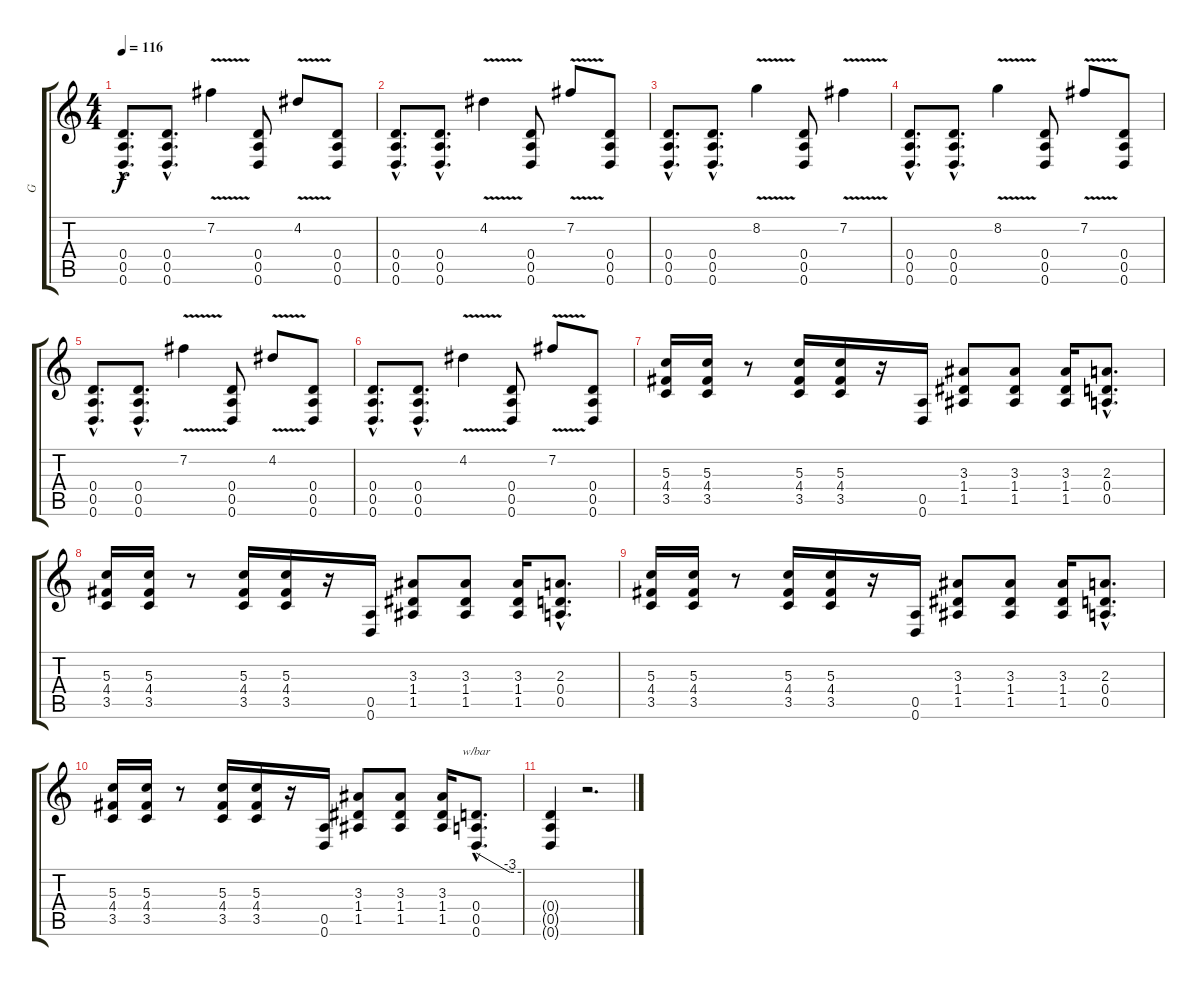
\track ("G" "G") {instrument distortionguitar}
\staff {score tabs}
\tuning (E4 B3 G3 D3 A2 D2) {hide}
\ts (4 4)
\tempo 116
\clef g2
\ks c
(0.4{hac} 0.5{hac} 0.6{hac}).8{d dy f} (0.4{hac} 0.5{hac} 0.6{hac}).8{d} 7.2{v}.4 (0.4 0.5 0.6).8 4.2{v}.8 (0.4 0.5 0.6).8 |
(0.4{hac} 0.5{hac} 0.6{hac}).8{d} (0.4{hac} 0.5{hac} 0.6{hac}).8{d} 4.2{v}.4 (0.4 0.5 0.6).8 7.2{v}.8 (0.4 0.5 0.6).8 |
(0.4{hac} 0.5{hac} 0.6{hac}).8{d} (0.4{hac} 0.5{hac} 0.6{hac}).8{d} 8.2{v}.4 (0.4 0.5 0.6).8 7.2{v}.4 |
(0.4{hac} 0.5{hac} 0.6{hac}).8{d} (0.4{hac} 0.5{hac} 0.6{hac}).8{d} 8.2{v}.4 (0.4 0.5 0.6).8 7.2{v}.8 (0.4 0.5 0.6).8 |
(0.4{hac} 0.5{hac} 0.6{hac}).8{d} (0.4{hac} 0.5{hac} 0.6{hac}).8{d} 7.2{v}.4 (0.4 0.5 0.6).8 4.2{v}.8 (0.4 0.5 0.6).8 |
(0.4{hac} 0.5{hac} 0.6{hac}).8{d} (0.4{hac} 0.5{hac} 0.6{hac}).8{d} 4.2{v}.4 (0.4 0.5 0.6).8 7.2{v}.8 (0.4 0.5 0.6).8 |
(5.3 4.4 3.5).16 (5.3 4.4 3.5).16 r.8 (5.3 4.4 3.5).16 (5.3 4.4 3.5).16 r.16 (0.5 0.6).16 (3.3 1.4 1.5).8 (3.3 1.4 1.5).8 (3.3 1.4 1.5).16 (2.3{hac} 0.4{hac} 0.5{hac}).8{d} |
(5.3 4.4 3.5).16 (5.3 4.4 3.5).16 r.8 (5.3 4.4 3.5).16 (5.3 4.4 3.5).16 r.16 (0.5 0.6).16 (3.3 1.4 1.5).8 (3.3 1.4 1.5).8 (3.3 1.4 1.5).16 (2.3{hac} 0.4{hac} 0.5{hac}).8{d} |
(5.3 4.4 3.5).16 (5.3 4.4 3.5).16 r.8 (5.3 4.4 3.5).16 (5.3 4.4 3.5).16 r.16 (0.5 0.6).16 (3.3 1.4 1.5).8 (3.3 1.4 1.5).8 (3.3 1.4 1.5).16 (2.3{hac} 0.4{hac} 0.5{hac}).8{d} |
(5.3 4.4 3.5).16 (5.3 4.4 3.5).16 r.8 (5.3 4.4 3.5).16 (5.3 4.4 3.5).16 r.16 (0.5 0.6).16 (3.3 1.4 1.5).8 (3.3 1.4 1.5).8 (3.3 1.4 1.5).16 (0.4{hac} 0.5{hac} 0.6{hac}).8{d tbe (custom default 0 0 45 -12 60 -12)} |
(0.4{t} 0.5{t} 0.6{t}).4 r.2{d}
